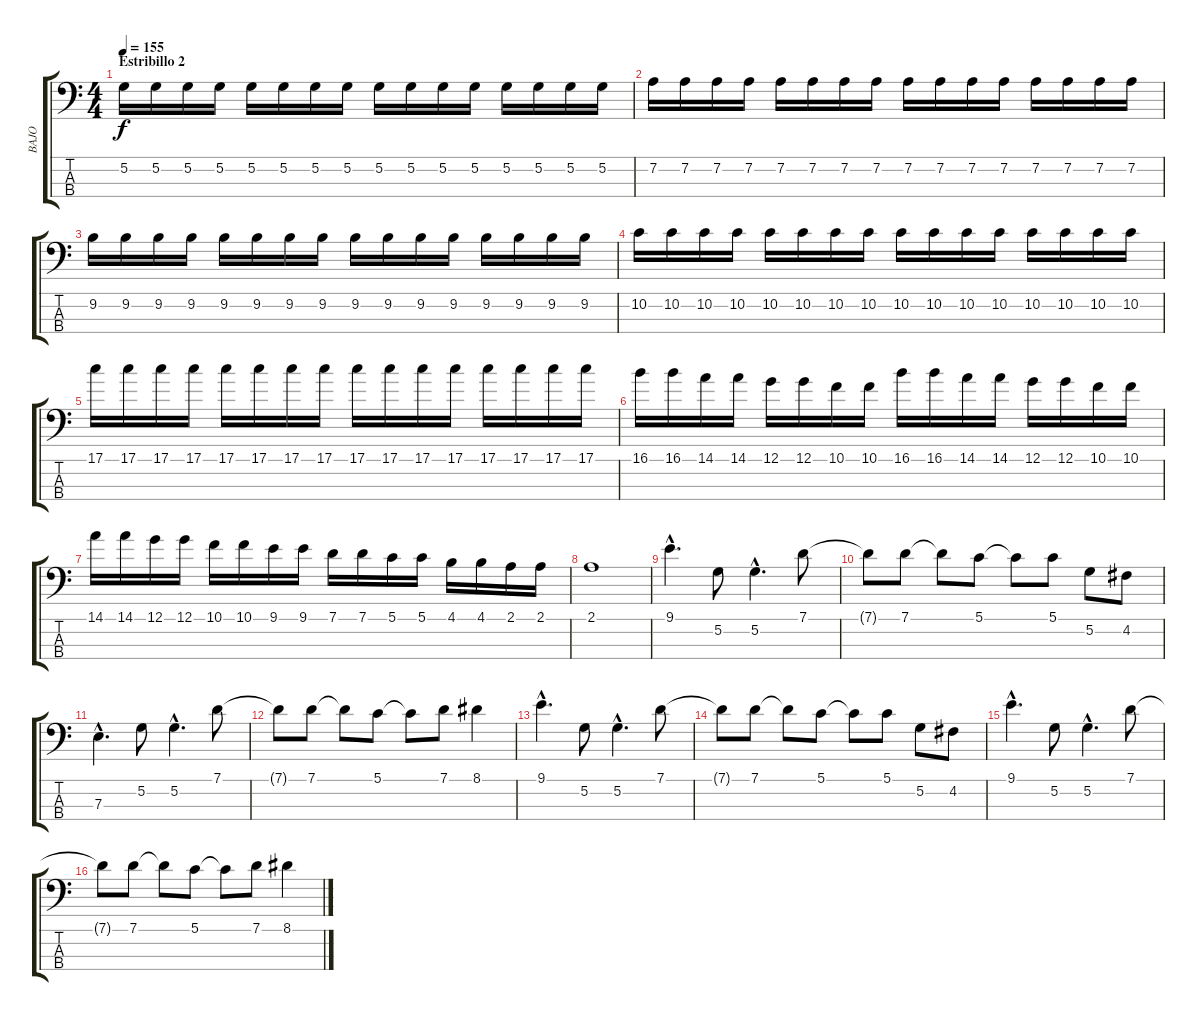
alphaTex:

\track ("BAJO" "BAJO") {instrument acousticbass}
\staff {score tabs}
\tuning (G2 D2 A1 E1) {hide}
\ts (4 4)
\section ("" "Estribillo 2")
\tempo 155
\clef f4
\ks c
5.2.16{dy f} 5.2.16 5.2.16 5.2.16 5.2.16 5.2.16 5.2.16 5.2.16 5.2.16 5.2.16 5.2.16 5.2.16 5.2.16 5.2.16 5.2.16 5.2.16 |
7.2.16 7.2.16 7.2.16 7.2.16 7.2.16 7.2.16 7.2.16 7.2.16 7.2.16 7.2.16 7.2.16 7.2.16 7.2.16 7.2.16 7.2.16 7.2.16 |
9.2.16 9.2.16 9.2.16 9.2.16 9.2.16 9.2.16 9.2.16 9.2.16 9.2.16 9.2.16 9.2.16 9.2.16 9.2.16 9.2.16 9.2.16 9.2.16 |
10.2.16 10.2.16 10.2.16 10.2.16 10.2.16 10.2.16 10.2.16 10.2.16 10.2.16 10.2.16 10.2.16 10.2.16 10.2.16 10.2.16 10.2.16 10.2.16 |
17.1.16 17.1.16 17.1.16 17.1.16 17.1.16 17.1.16 17.1.16 17.1.16 17.1.16 17.1.16 17.1.16 17.1.16 17.1.16 17.1.16 17.1.16 17.1.16 |
16.1.16 16.1.16 14.1.16 14.1.16 12.1.16 12.1.16 10.1.16 10.1.16 16.1.16 16.1.16 14.1.16 14.1.16 12.1.16 12.1.16 10.1.16 10.1.16 |
14.1.16 14.1.16 12.1.16 12.1.16 10.1.16 10.1.16 9.1.16 9.1.16 7.1.16 7.1.16 5.1.16 5.1.16 4.1.16 4.1.16 2.1.16 2.1.16 |
2.1.1 |
9.1{hac}.4{d} 5.2.8 5.2{hac}.4{d} 7.1.8 |
7.1{t}.8 7.1.8 7.1{t}.8 5.1.8 5.1{t}.8 5.1.8 5.2.8 4.2.8 |
7.3{hac}.4{d} 5.2.8 5.2{hac}.4{d} 7.1.8 |
7.1{t}.8 7.1.8 7.1{t}.8 5.1.8 5.1{t}.8 7.1.8 8.1.4 |
9.1{hac}.4{d} 5.2.8 5.2{hac}.4{d} 7.1.8 |
7.1{t}.8 7.1.8 7.1{t}.8 5.1.8 5.1{t}.8 5.1.8 5.2.8 4.2.8 |
9.1{hac}.4{d} 5.2.8 5.2{hac}.4{d} 7.1.8 |
7.1{t}.8 7.1.8 7.1{t}.8 5.1.8 5.1{t}.8 7.1.8 8.1.4
